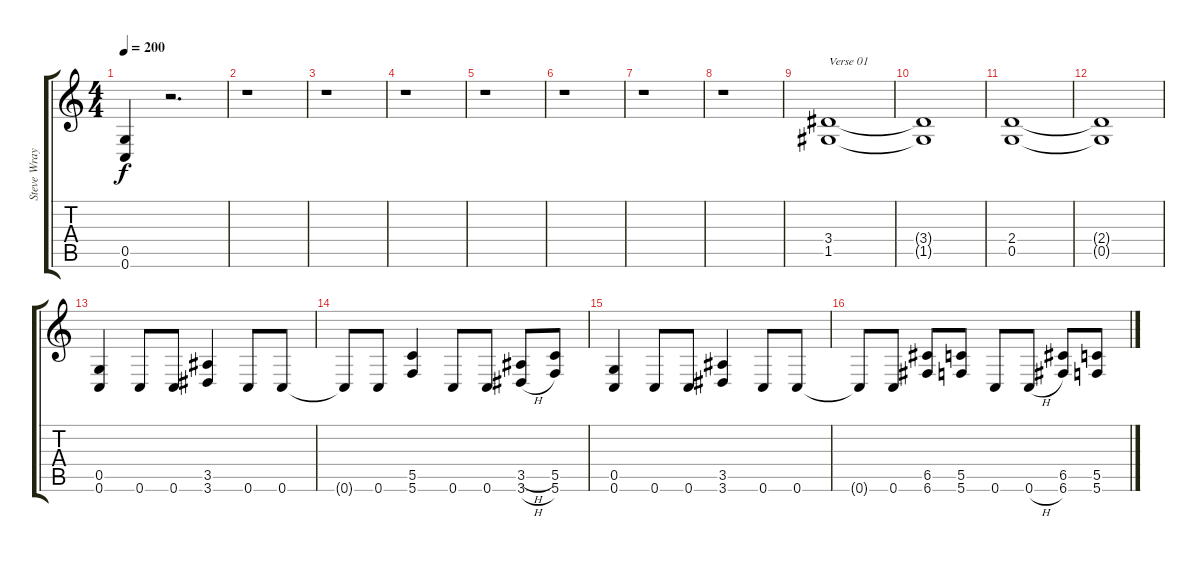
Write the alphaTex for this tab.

\track ("Steve Wray" "Steve Wray") {instrument distortionguitar}
\staff {score tabs}
\tuning (D4 A3 F3 C3 G2 C2) {hide}
\ts (4 4)
\tempo 200
\clef g2
\ks c
(0.5 0.6).4{dy f} r.2{d} |
r.1 |
r.1 |
r.1 |
r.1 |
r.1 |
r.1 |
r.1 |
(3.4 1.5).1{txt "Verse 01"} |
(3.4{t} 1.5{t}).1 |
(2.4 0.5).1 |
(2.4{t} 0.5{t}).1 |
(0.5 0.6).4 0.6.8 0.6.8 (3.5 3.6).4 0.6.8 0.6.8 |
0.6{t}.8 0.6.8 (5.5 5.6).4 0.6.8 0.6.8 (3.5{h} 3.6{h}).8 (5.5 5.6).8 |
(0.5 0.6).4 0.6.8 0.6.8 (3.5 3.6).4 0.6.8 0.6.8 |
0.6{t}.8 0.6.8 (6.5 6.6).8 (5.5 5.6).8 0.6.8 0.6{h}.8 (6.5 6.6).8 (5.5 5.6).8
